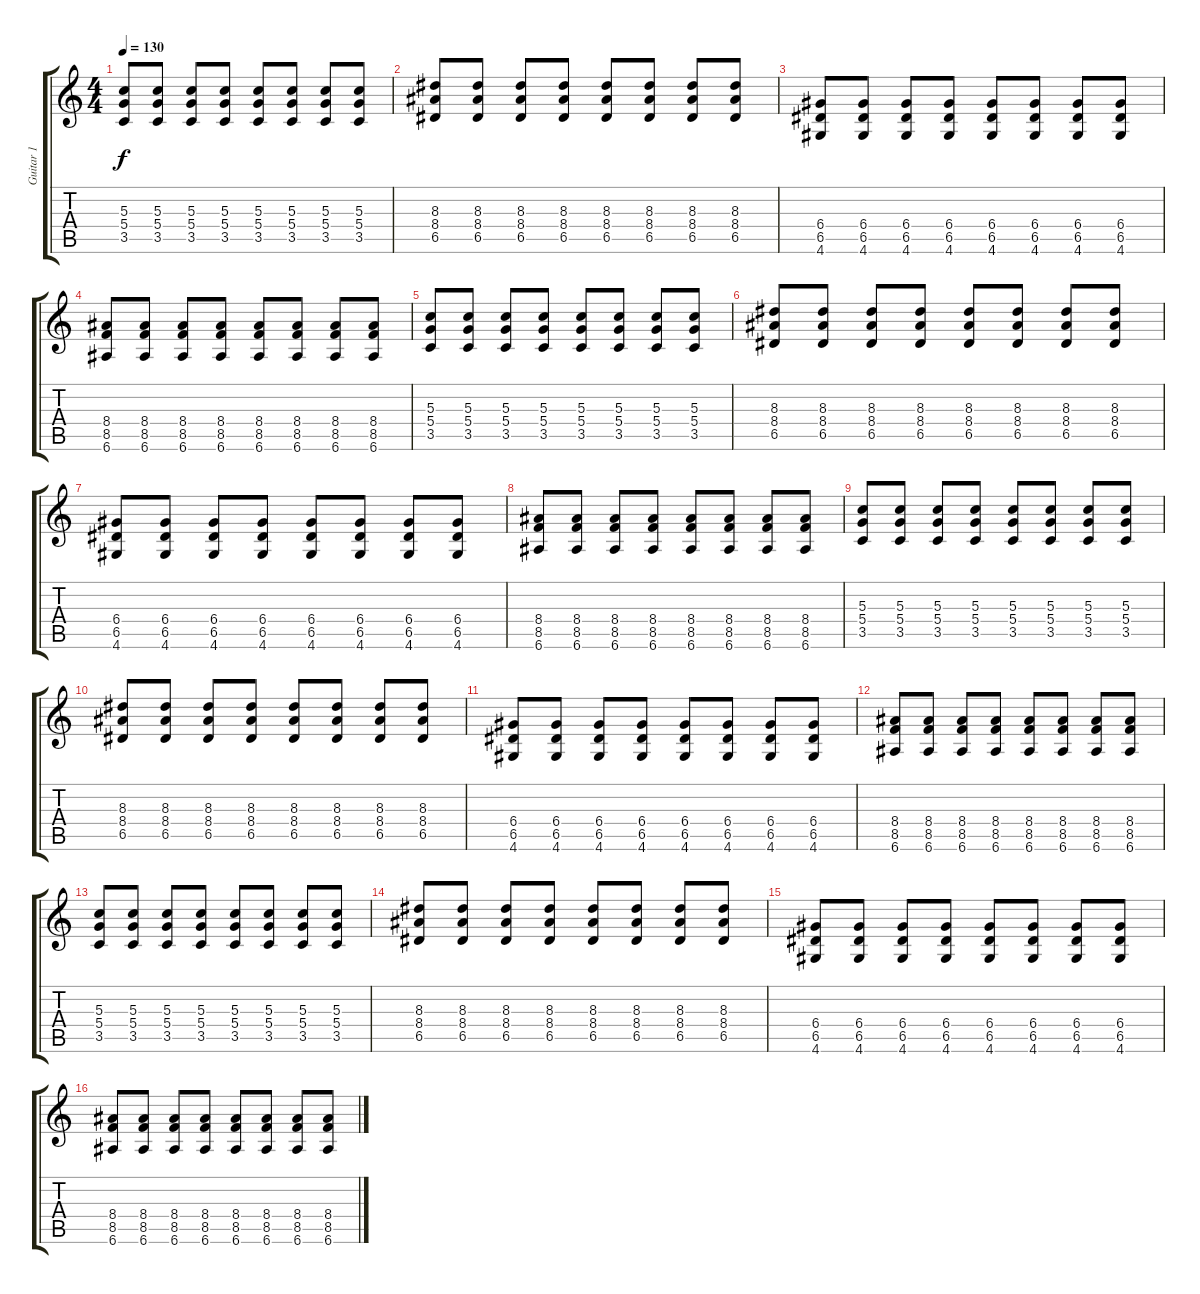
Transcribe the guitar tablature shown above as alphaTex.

\track ("Guitar 1" "Guitar 1") {instrument distortionguitar}
\staff {score tabs}
\tuning (E4 B3 G3 D3 A2 E2) {hide}
\ts (4 4)
\tempo 130
\clef g2
\ks c
(5.3 5.4 3.5).8{dy f} (5.3 5.4 3.5).8 (5.3 5.4 3.5).8 (5.3 5.4 3.5).8 (5.3 5.4 3.5).8 (5.3 5.4 3.5).8 (5.3 5.4 3.5).8 (5.3 5.4 3.5).8 |
(8.3 8.4 6.5).8 (8.3 8.4 6.5).8 (8.3 8.4 6.5).8 (8.3 8.4 6.5).8 (8.3 8.4 6.5).8 (8.3 8.4 6.5).8 (8.3 8.4 6.5).8 (8.3 8.4 6.5).8 |
(6.4 6.5 4.6).8 (6.4 6.5 4.6).8 (6.4 6.5 4.6).8 (6.4 6.5 4.6).8 (6.4 6.5 4.6).8 (6.4 6.5 4.6).8 (6.4 6.5 4.6).8 (6.4 6.5 4.6).8 |
(8.4 8.5 6.6).8 (8.4 8.5 6.6).8 (8.4 8.5 6.6).8 (8.4 8.5 6.6).8 (8.4 8.5 6.6).8 (8.4 8.5 6.6).8 (8.4 8.5 6.6).8 (8.4 8.5 6.6).8 |
(5.3 5.4 3.5).8 (5.3 5.4 3.5).8 (5.3 5.4 3.5).8 (5.3 5.4 3.5).8 (5.3 5.4 3.5).8 (5.3 5.4 3.5).8 (5.3 5.4 3.5).8 (5.3 5.4 3.5).8 |
(8.3 8.4 6.5).8 (8.3 8.4 6.5).8 (8.3 8.4 6.5).8 (8.3 8.4 6.5).8 (8.3 8.4 6.5).8 (8.3 8.4 6.5).8 (8.3 8.4 6.5).8 (8.3 8.4 6.5).8 |
(6.4 6.5 4.6).8 (6.4 6.5 4.6).8 (6.4 6.5 4.6).8 (6.4 6.5 4.6).8 (6.4 6.5 4.6).8 (6.4 6.5 4.6).8 (6.4 6.5 4.6).8 (6.4 6.5 4.6).8 |
(8.4 8.5 6.6).8 (8.4 8.5 6.6).8 (8.4 8.5 6.6).8 (8.4 8.5 6.6).8 (8.4 8.5 6.6).8 (8.4 8.5 6.6).8 (8.4 8.5 6.6).8 (8.4 8.5 6.6).8 |
(5.3 5.4 3.5).8 (5.3 5.4 3.5).8 (5.3 5.4 3.5).8 (5.3 5.4 3.5).8 (5.3 5.4 3.5).8 (5.3 5.4 3.5).8 (5.3 5.4 3.5).8 (5.3 5.4 3.5).8 |
(8.3 8.4 6.5).8 (8.3 8.4 6.5).8 (8.3 8.4 6.5).8 (8.3 8.4 6.5).8 (8.3 8.4 6.5).8 (8.3 8.4 6.5).8 (8.3 8.4 6.5).8 (8.3 8.4 6.5).8 |
(6.4 6.5 4.6).8 (6.4 6.5 4.6).8 (6.4 6.5 4.6).8 (6.4 6.5 4.6).8 (6.4 6.5 4.6).8 (6.4 6.5 4.6).8 (6.4 6.5 4.6).8 (6.4 6.5 4.6).8 |
(8.4 8.5 6.6).8 (8.4 8.5 6.6).8 (8.4 8.5 6.6).8 (8.4 8.5 6.6).8 (8.4 8.5 6.6).8 (8.4 8.5 6.6).8 (8.4 8.5 6.6).8 (8.4 8.5 6.6).8 |
(5.3 5.4 3.5).8 (5.3 5.4 3.5).8 (5.3 5.4 3.5).8 (5.3 5.4 3.5).8 (5.3 5.4 3.5).8 (5.3 5.4 3.5).8 (5.3 5.4 3.5).8 (5.3 5.4 3.5).8 |
(8.3 8.4 6.5).8 (8.3 8.4 6.5).8 (8.3 8.4 6.5).8 (8.3 8.4 6.5).8 (8.3 8.4 6.5).8 (8.3 8.4 6.5).8 (8.3 8.4 6.5).8 (8.3 8.4 6.5).8 |
(6.4 6.5 4.6).8 (6.4 6.5 4.6).8 (6.4 6.5 4.6).8 (6.4 6.5 4.6).8 (6.4 6.5 4.6).8 (6.4 6.5 4.6).8 (6.4 6.5 4.6).8 (6.4 6.5 4.6).8 |
(8.4 8.5 6.6).8 (8.4 8.5 6.6).8 (8.4 8.5 6.6).8 (8.4 8.5 6.6).8 (8.4 8.5 6.6).8 (8.4 8.5 6.6).8 (8.4 8.5 6.6).8 (8.4 8.5 6.6).8
